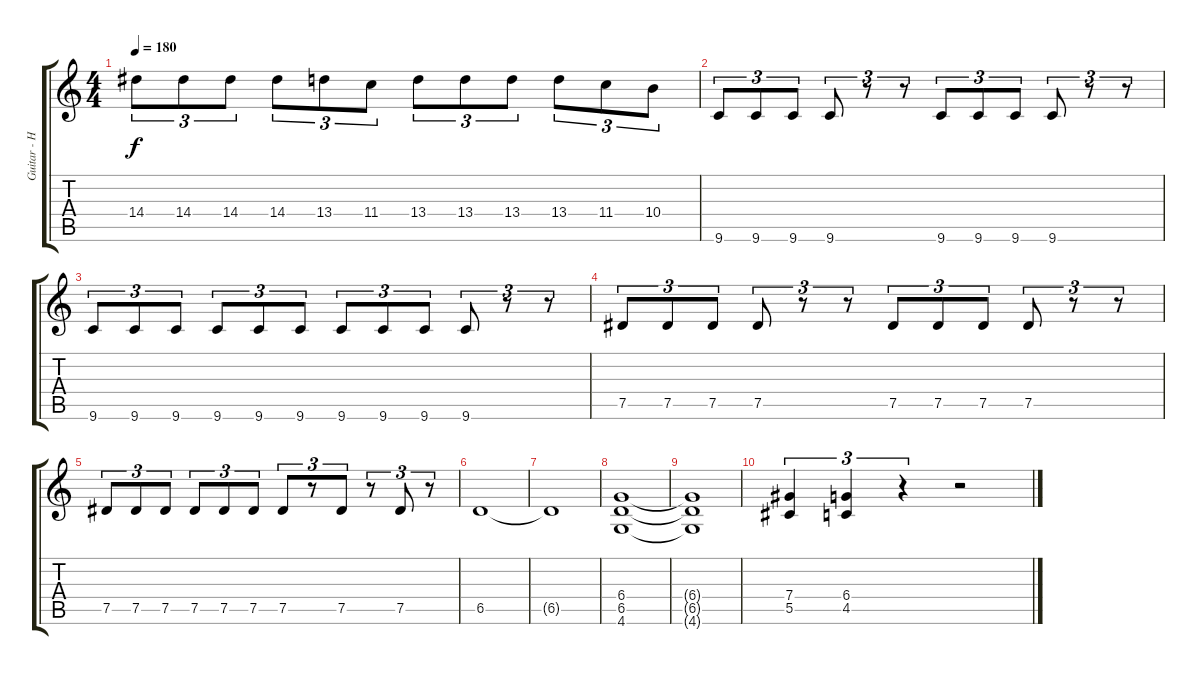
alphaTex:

\track ("Guitar - Henjo Richter" "Guitar - H") {instrument overdrivenguitar}
\staff {score tabs}
\tuning (Eb4 Bb3 Gb3 Db3 Ab2 Eb2) {hide}
\ts (4 4)
\tempo 180
\clef g2
\ks c
14.4.8{tu (3 2) dy f} 14.4.8{tu (3 2)} 14.4.8{tu (3 2)} 14.4.8{tu (3 2)} 13.4.8{tu (3 2)} 11.4.8{tu (3 2)} 13.4.8{tu (3 2)} 13.4.8{tu (3 2)} 13.4.8{tu (3 2)} 13.4.8{tu (3 2)} 11.4.8{tu (3 2)} 10.4.8{tu (3 2)} |
9.6.8{tu (3 2)} 9.6.8{tu (3 2)} 9.6.8{tu (3 2)} 9.6.8{tu (3 2)} r.8{tu (3 2)} r.8{tu (3 2)} 9.6.8{tu (3 2)} 9.6.8{tu (3 2)} 9.6.8{tu (3 2)} 9.6.8{tu (3 2)} r.8{tu (3 2)} r.8{tu (3 2)} |
9.6.8{tu (3 2)} 9.6.8{tu (3 2)} 9.6.8{tu (3 2)} 9.6.8{tu (3 2)} 9.6.8{tu (3 2)} 9.6.8{tu (3 2)} 9.6.8{tu (3 2)} 9.6.8{tu (3 2)} 9.6.8{tu (3 2)} 9.6.8{tu (3 2)} r.8{tu (3 2)} r.8{tu (3 2)} |
7.5.8{tu (3 2)} 7.5.8{tu (3 2)} 7.5.8{tu (3 2)} 7.5.8{tu (3 2)} r.8{tu (3 2)} r.8{tu (3 2)} 7.5.8{tu (3 2)} 7.5.8{tu (3 2)} 7.5.8{tu (3 2)} 7.5.8{tu (3 2)} r.8{tu (3 2)} r.8{tu (3 2)} |
7.5.8{tu (3 2)} 7.5.8{tu (3 2)} 7.5.8{tu (3 2)} 7.5.8{tu (3 2)} 7.5.8{tu (3 2)} 7.5.8{tu (3 2)} 7.5.8{tu (3 2)} r.8{tu (3 2)} 7.5.8{tu (3 2)} r.8{tu (3 2)} 7.5.8{tu (3 2)} r.8{tu (3 2)} |
6.5.1 |
6.5{t}.1 |
(6.4 6.5 4.6).1 |
(6.4{t} 6.5{t} 4.6{t}).1 |
(7.4 5.5).4{tu (3 2)} (6.4 4.5).4{tu (3 2)} r.4{tu (3 2)} r.2
